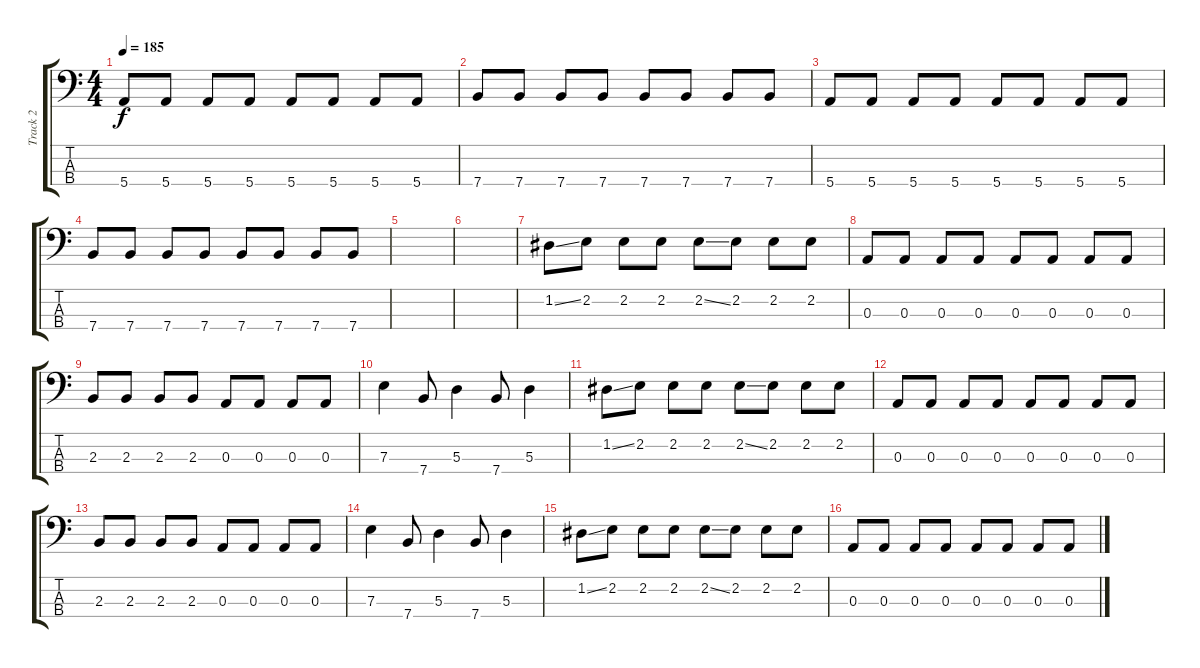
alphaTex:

\track ("Track 2" "Track 2") {instrument electricbasspick}
\staff {score tabs}
\tuning (G2 D2 A1 E1) {hide}
\ts (4 4)
\tempo 185
\clef f4
\ks c
5.4.8{dy f} 5.4.8 5.4.8 5.4.8 5.4.8 5.4.8 5.4.8 5.4.8 |
7.4.8 7.4.8 7.4.8 7.4.8 7.4.8 7.4.8 7.4.8 7.4.8 |
5.4.8 5.4.8 5.4.8 5.4.8 5.4.8 5.4.8 5.4.8 5.4.8 |
7.4.8 7.4.8 7.4.8 7.4.8 7.4.8 7.4.8 7.4.8 7.4.8 |
|
|
1.2{ss}.8 2.2.8 2.2.8 2.2.8 2.2{ss}.8 2.2.8 2.2.8 2.2.8 |
0.3.8 0.3.8 0.3.8 0.3.8 0.3.8 0.3.8 0.3.8 0.3.8 |
2.3.8 2.3.8 2.3.8 2.3.8 0.3.8 0.3.8 0.3.8 0.3.8 |
7.3.4 7.4.8 5.3.4 7.4.8 5.3.4 |
1.2{ss}.8 2.2.8 2.2.8 2.2.8 2.2{ss}.8 2.2.8 2.2.8 2.2.8 |
0.3.8 0.3.8 0.3.8 0.3.8 0.3.8 0.3.8 0.3.8 0.3.8 |
2.3.8 2.3.8 2.3.8 2.3.8 0.3.8 0.3.8 0.3.8 0.3.8 |
7.3.4 7.4.8 5.3.4 7.4.8 5.3.4 |
1.2{ss}.8 2.2.8 2.2.8 2.2.8 2.2{ss}.8 2.2.8 2.2.8 2.2.8 |
0.3.8 0.3.8 0.3.8 0.3.8 0.3.8 0.3.8 0.3.8 0.3.8
